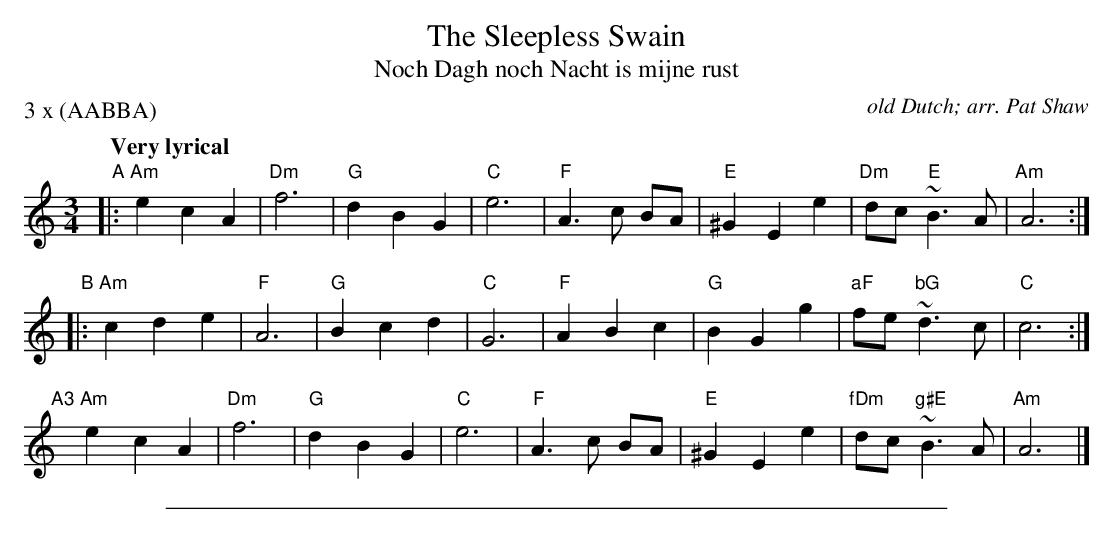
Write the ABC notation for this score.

X:1
T: The Sleepless Swain
T: Noch Dagh noch Nacht is mijne rust
C: old Dutch; arr. Pat Shaw
P: 3 x (AABBA)
Q: "Very lyrical"
M: 3/4
L: 1/8
K: Am
"A"|:\
"Am"e2 c2 A2 | "Dm"f6 | "G"d2 B2 G2 | "C"e6 |\
"F"A3 c BA | "E"^G2 E2 e2 | "Dm"dc "E"~B3A | "Am"A6 :|
"B"|:\
"Am"c2 d2 e2 | "F"A6 | "G"B2 c2 d2 | "C"G6 |\
"F"A2 B2 c2 | "G"B2 G2 g2 | "aF"fe "bG"~d3 c | "C"c6 :|
"A3"[|]\
"Am"e2 c2 A2 | "Dm"f6 | "G"d2 B2 G2 | "C"e6 |\
"F"A3 c BA | "E"^G2 E2 e2 | "fDm"dc "g#E"~B3A | "Am"A6 |]
